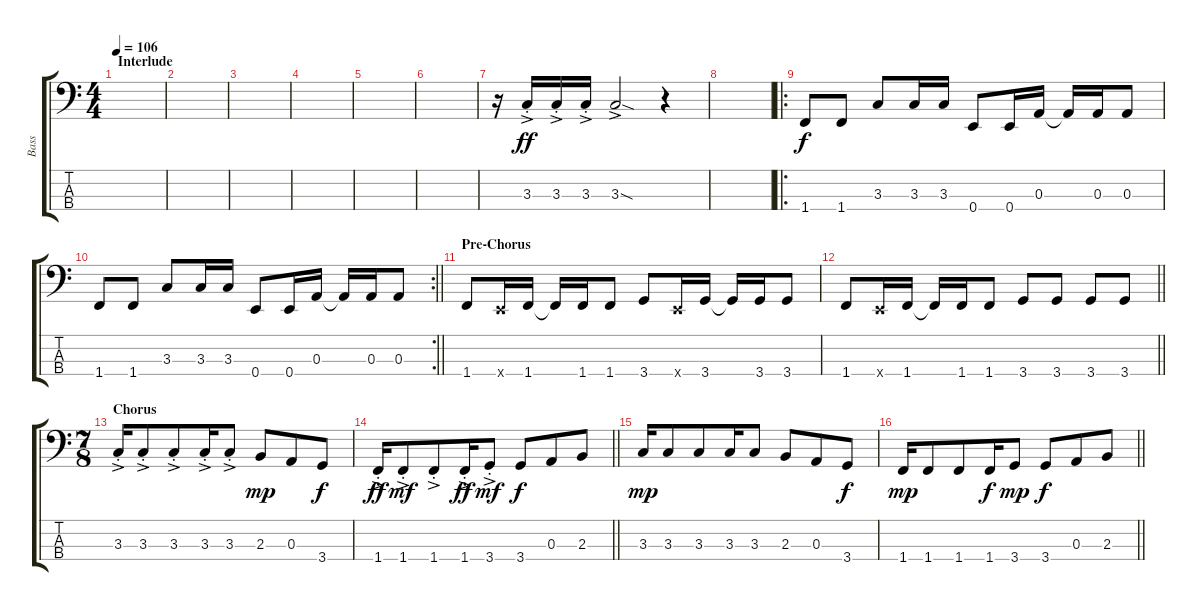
\track ("Bass" "Bass") {instrument electricbasspick}
\staff {score tabs}
\tuning (G2 D2 A1 E1) {hide}
\ts (4 4)
\section ("" "Interlude")
\tempo 106
\clef f4
\ks c
|
|
|
|
|
|
r.16 3.3{ac st}.16{dy ff} 3.3{ac st}.16 3.3{ac st}.16 3.3{sod ac}.2 r.4 |
|
\ro
1.4.8{dy f} 1.4.8 3.3.8 3.3.16 3.3.16 0.4.8 0.4.16 0.3.16 0.3{t}.16 0.3.16 0.3.8 |
\rc 2
\barLineRight lightlight
1.4.8 1.4.8 3.3.8 3.3.16 3.3.16 0.4.8 0.4.16 0.3.16 0.3{t}.16 0.3.16 0.3.8 |
\section ("" "Pre-Chorus")
1.4.8 0.4{x}.16 1.4.16 1.4{t}.16 1.4.16 1.4.8 3.4.8 0.4{x}.16 3.4.16 3.4{t}.16 3.4.16 3.4.8 |
\barLineRight lightlight
1.4.8 0.4{x}.16 1.4.16 1.4{t}.16 1.4.16 1.4.8 3.4.8 3.4.8 3.4.8 3.4.8 |
\ts (7 8)
\section ("" "Chorus")
3.3{ac st}.16 3.3{ac st}.8 3.3{ac st}.8 3.3{ac st}.16 3.3{ac st}.8 2.3.8{dy mp} 0.3.8 3.4.8{dy f} |
\barLineRight lightlight
1.4{ac st}.16{dy ff} 1.4{ac st}.8{dy mf} 1.4{ac st}.8 1.4{ac st}.16{dy ff} 3.4{ac st}.8{dy mf} 3.4.8{dy f} 0.3.8 2.3.8 |
3.3.16{dy mp} 3.3.8 3.3.8 3.3.16 3.3.8 2.3.8 0.3.8 3.4.8{dy f} |
\barLineRight lightlight
1.4.16{dy mp} 1.4.8 1.4.8 1.4.16{dy f} 3.4.8{dy mp} 3.4.8{dy f} 0.3.8 2.3.8
